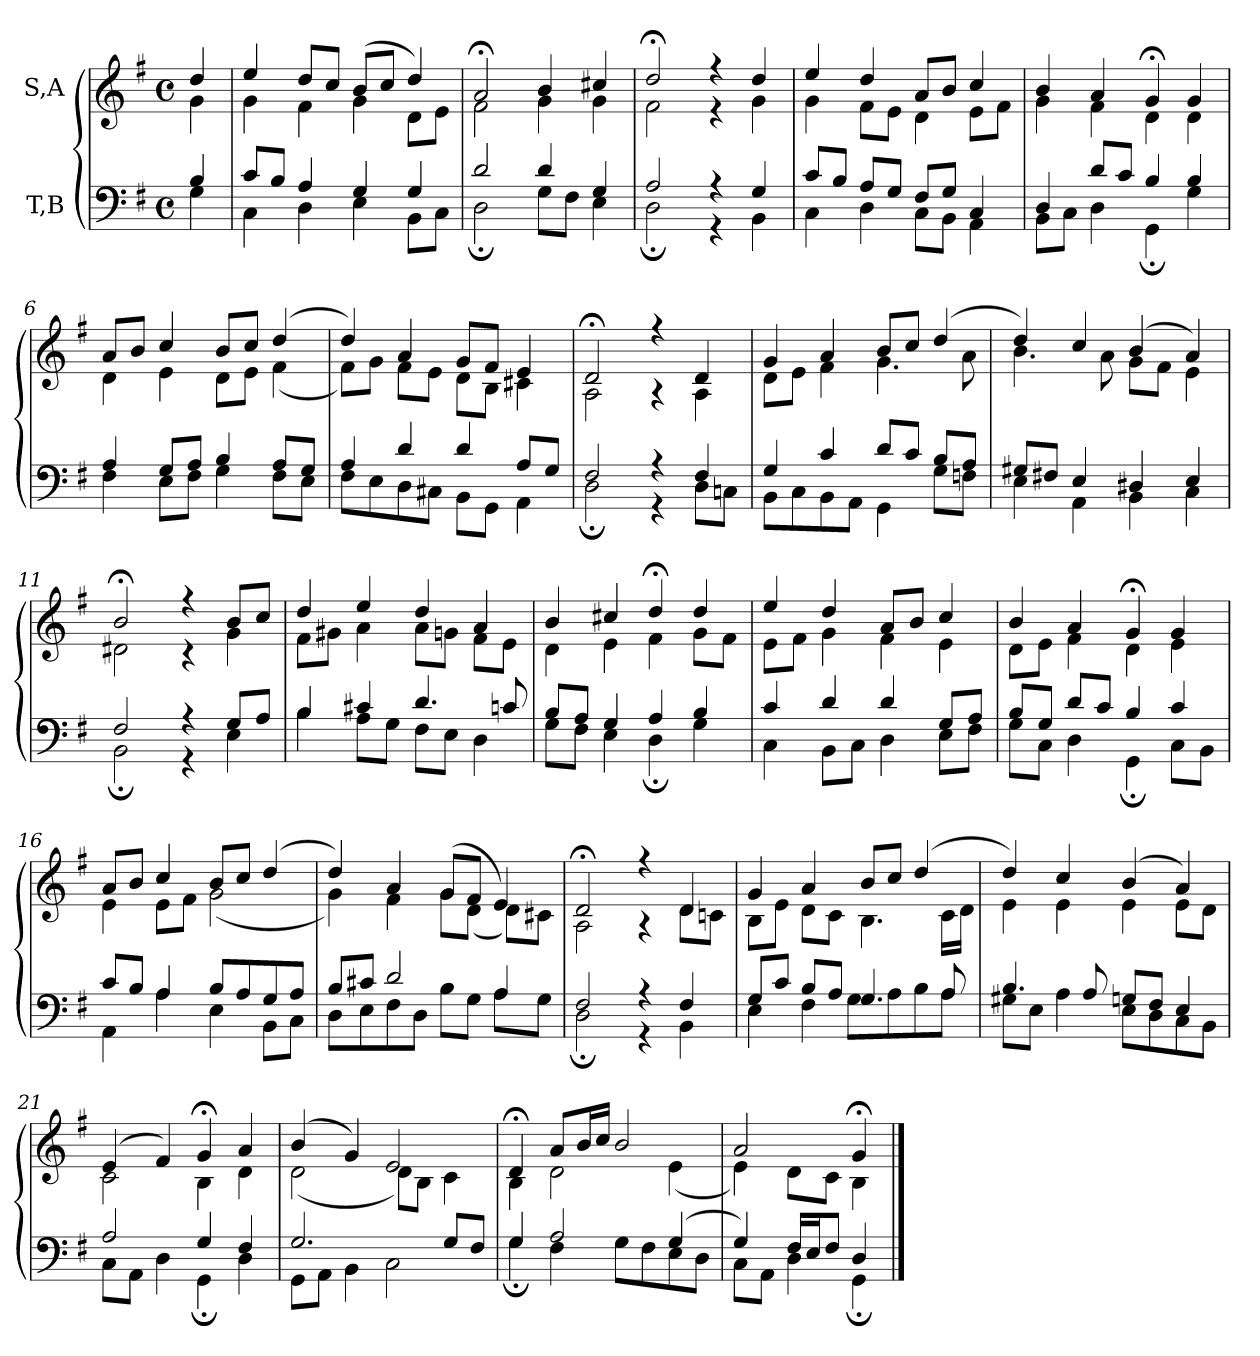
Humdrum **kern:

**kern	**kern
*part2	*part1
*staff2	*staff1
*I"T,B	*I"S,A
*clefF4	*clefG2
*k[f#]	*k[f#]
*M4/4	*M4/4
*met(c)	*met(c)
=	=
*^	*^
4B	4G	4dd	4g
=1	=1	=1	=1
8cL	4C	4ee	4g
8BJ	.	.	.
4A	4D	8ddL	4f#
.	.	8ccJ	.
4G	4E	(>8bL	4g
.	.	8ccJ	.
4G	8BBL	4dd)	8dL
.	8CJ	.	8eJ
=2	=2	=2	=2
2d	2D;	2a;<	2f#
4d	8GL	4b	4g
.	8F#J	.	.
4G	4E	4cc#X	4g
=3	=3	=3	=3
2A	2D;	2dd;<	2f#
4r	4r	4r	4r
4G	4BB	4dd	4g
=4	=4	=4	=4
8cL	4C	4ee	4g
8BJ	.	.	.
8AL	4D	4dd	8f#L
8GJ	.	.	8eJ
8F#L	8CL	8aL	4d
8GJ	8BBJ	8bJ	.
4C	4AA	4cc	8eL
.	.	.	8f#J
=5	=5	=5	=5
4D	8BBL	4b	4g
.	8CJ	.	.
8dL	4D	4a	4f#
8cJ	.	.	.
4B	4GG;	4g;<	4d
4B	4G	4g	4d
=6	=6	=6	=6
4A	4F#	8aL	4d
.	.	8bJ	.
8GL	8EL	4cc	4e
8AJ	8F#J	.	.
4B	4G	8bL	8dL
.	.	8ccJ	8eJ
8AL	8F#L	(>4dd	(<4f#
8GJ	8EJ	.	.
=7	=7	=7	=7
4A	8F#L	4dd)	8f#L)
.	8E	.	8gJ
4d	8D	4a	8f#L
.	8C#XJ	.	8eJ
4d	8BBL	8gL	8dL
.	8GGJ	8f#J	8BJ
8AL	4AA	4e	4c#X
8GJ	.	.	.
=8	=8	=8	=8
2F#	2D;	2d;<	2A
4r	4r	4r	4r
4F#	8DL	4d	4A
.	8CnJ	.	.
=9	=9	=9	=9
4G	8BBL	4g	8dL
.	8C	.	8eJ
4c	8BB	4a	4f#
.	8AAJ	.	.
8dL	4GG	8bL	4.g
8cJ	.	8ccJ	.
8BL	8GL	(>4dd	.
8AJ	8FnJ	.	8a
=10	=10	=10	=10
8G#XL	4E	4dd)	4.b
8F#XJ	.	.	.
4E	4AA	4cc	.
.	.	.	8a
4D#X	4BB	(>4b	8gL
.	.	.	8f#J
4E	4C	4a)	4e
=11	=11	=11	=11
2F#	2BB;	2b;<	2d#X
4r	4r	4r	4r
8GL	4E	8bL	4g
8AJ	.	8ccJ	.
=12	=12	=12	=12
4B	4B	4dd	8f#L
.	.	.	8g#XJ
4c#X	8AL	4ee	4a
.	8GJ	.	.
4.d	8F#L	4dd	8aL
.	8EJ	.	8gnJ
.	4D	4a	8f#L
8cn	.	.	8eJ
=13	=13	=13	=13
8BL	8GL	4b	4d
8AJ	8F#J	.	.
4G	4E	4cc#X	4e
4A	4D;	4dd;<	4f#
4B	4G	4dd	8gL
.	.	.	8f#J
=14	=14	=14	=14
4c	4C	4ee	8eL
.	.	.	8f#J
4d	8BBL	4dd	4g
.	8CJ	.	.
4d	4D	8aL	4f#
.	.	8bJ	.
8GL	8EL	4cc	4e
8AJ	8F#J	.	.
=15	=15	=15	=15
8BL	8GL	4b	8dL
8GJ	8CJ	.	8eJ
8dL	4D	4a	4f#
8cJ	.	.	.
4B	4GG;	4g;<	4d
4c	8CL	4g	4e
.	8BBJ	.	.
=16	=16	=16	=16
8cL	4AA	8aL	4e
8BJ	.	8bJ	.
4A	4A	4cc	8eL
.	.	.	8f#J
8BL	4E	8bL	(<2g
8A	.	8ccJ	.
8G	8BBL	(>4dd	.
8AJ	8CJ	.	.
=17	=17	=17	=17
8BL	8DL	4dd)	4g)
8c#XJ	8E	.	.
2d	8F#	4a	4f#
.	8DJ	.	.
.	8BL	(>8gL	8gL
.	8GJ	8f#J	(<8dJ
4A	8AL	4e)	8dL)
.	8GJ	.	8c#XJ
=18	=18	=18	=18
2F#	2D;	2d;<	2A
4r	4r	4r	4r
4F#	4BB	4d	8dL
.	.	.	8cnJ
=19	=19	=19	=19
8GL	4E	4g	8BL
8cJ	.	.	8eJ
8BL	4F#	4a	8dL
8AJ	.	.	8cJ
4.G	8GL	8bL	4.B
.	8A	8ccJ	.
.	8B	(>4dd	.
8A	8AJ	.	16cLL
.	.	.	16dJJ
=20	=20	=20	=20
4.B	8G#XL	4dd)	4e
.	8EJ	.	.
.	4A	4cc	4e
8A	.	.	.
8GnL	8EL	(>4b	4e
8F#J	8D	.	.
4E	8C	4a)	8eL
.	8BBJ	.	8dJ
=21	=21	=21	=21
2A	8CL	(>4e	2c
.	8AAJ	.	.
.	4D	4f#)	.
4G	4GG;	4g;<	4B
4F#	4D	4a	4d
=22	=22	=22	=22
2.G	8GGL	(>4b	(<2d
.	8AAJ	.	.
.	4BB	4g)	.
.	2C	2e	8dL)
.	.	.	8BJ
8GL	.	.	4c
8F#J	.	.	.
=23	=23	=23	=23
4G	4G;	4d;<	4B
2A	4F#	8aL	2d
.	.	16bL	.
.	.	16ccJJ	.
.	8GL	2b	.
.	8F#	.	.
(>4G	8E	.	(<4e
.	8DJ	.	.
=987	=987	=987	=987
4G)	8CL	2a	4e)
.	8AAJ	.	.
16F#LL	4D	.	8dL
16EJ	.	.	.
8F#J	.	.	8cJ
4D	4GG;	4g;<	4B
*v	*v	*	*
*	*v	*v
==	==
*-	*-
